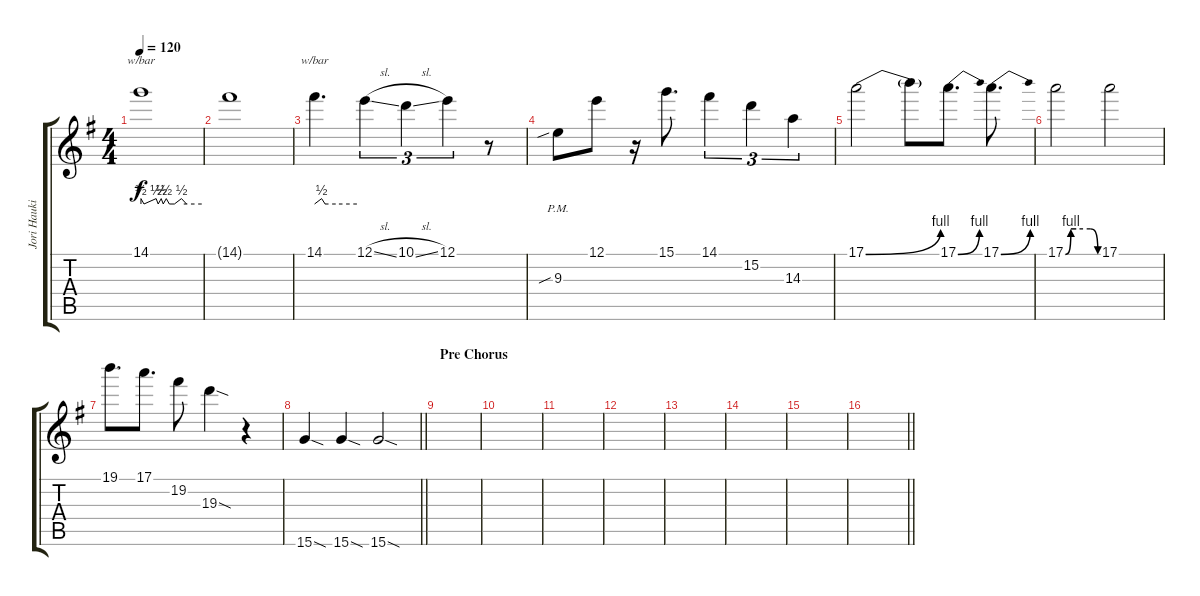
\track ("Jori Haukio (lead guitar)" "Jori Hauki") {instrument distortionguitar}
\staff {score tabs}
\tuning (E4 B3 G3 D3 A2 E2) {hide}
\ts (4 4)
\tempo 120
\clef g2
\ks eminor
14.1.1{tbe (custom default 0 2 3 0 15 2 17 0 20 2 22 0 25 2 28 0 33 0 40 2 45 0 60 0) dy f} |
14.1{t}.1 |
14.1.4{d tbe (custom default 0 0 10 2 15 0 30 0 60 0)} 12.1{sl}.4{tu (3 2)} 10.1{sl}.4{tu (3 2)} 12.1.4{tu (3 2)} r.8 |
9.3{sib pm}.8 12.1.8 r.16 15.1.8{d} 14.1.4{tu (3 2)} 15.2.4{tu (3 2)} 14.3.4{tu (3 2)} |
17.1{be (bend 0 0 60 4)}.2 17.1{t}.8 17.1{be (bend 0 0 60 4)}.8{d} 17.1{be (bend 0 0 60 4)}.8{d} |
17.1{be (custom 0 0 10 4 20 4 46 4 60 0)}.2 17.1.2 |
19.1.8{d} 17.1.8{d} 19.2.8 19.3{sod}.4 r.4 |
\barLineRight lightlight
15.6{sod}.4 15.6{sod}.4 15.6{sod}.2 |
\section ("" "Pre Chorus")
|
|
|
|
|
|
|
\barLineRight lightlight
